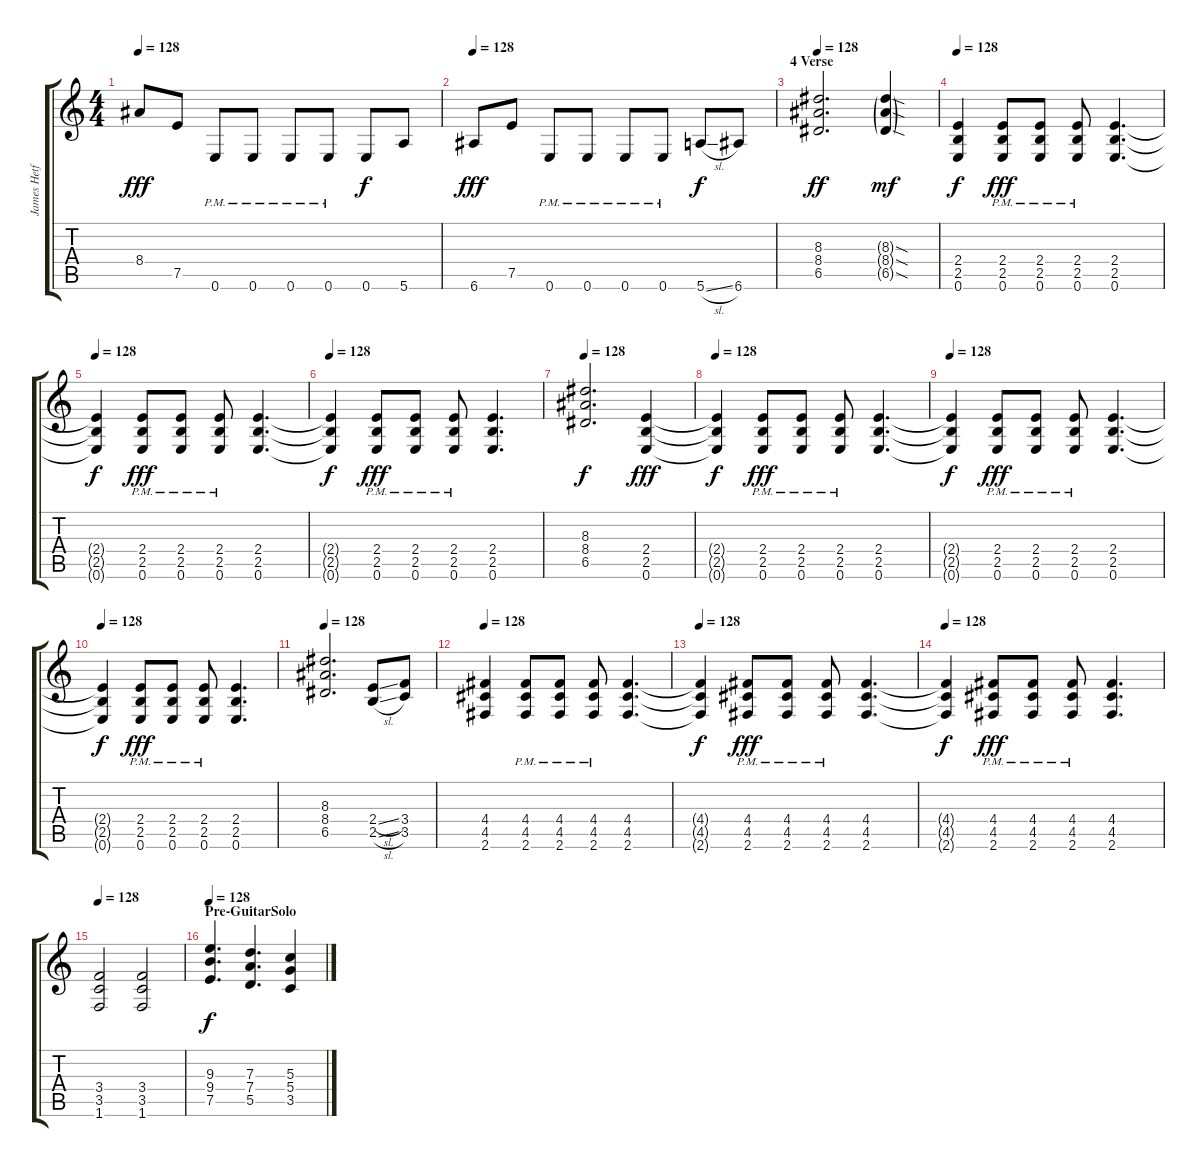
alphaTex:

\track ("James Hetfield (Guitar I)" "James Hetf") {instrument distortionguitar}
\staff {score tabs}
\tuning (E4 B3 G3 D3 A2 E2) {hide}
\ts (4 4)
\tempo 128
\clef g2
\ks c
8.4.8{dy fff} 7.5.8 0.6{pm}.8 0.6{pm}.8 0.6{pm}.8 0.6{pm}.8 0.6.8{dy f} 5.6.8 |
\tempo 128
6.6.8{dy fff} 7.5.8 0.6{pm}.8 0.6{pm}.8 0.6{pm}.8 0.6{pm}.8 5.6{sl}.8{dy f} 6.6.8 |
\section ("" "4 Verse")
\tempo 128
(8.3 8.4 6.5).2{d dy ff} (8.3{sod g} 8.4{sod g} 6.5{sod g}).4{dy mf} |
\tempo 128
(2.4 2.5 0.6).4{dy f} (2.4{pm} 2.5{pm} 0.6{pm}).8{dy fff} (2.4{pm} 2.5{pm} 0.6{pm}).8 (2.4{pm} 2.5{pm} 0.6{pm}).8 (2.4 2.5 0.6).4{d} |
\tempo 128
(2.4{t} 2.5{t} 0.6{t}).4{dy f} (2.4{pm} 2.5{pm} 0.6{pm}).8{dy fff} (2.4{pm} 2.5{pm} 0.6{pm}).8 (2.4{pm} 2.5{pm} 0.6{pm}).8 (2.4 2.5 0.6).4{d} |
\tempo 128
(2.4{t} 2.5{t} 0.6{t}).4{dy f} (2.4{pm} 2.5{pm} 0.6{pm}).8{dy fff} (2.4{pm} 2.5{pm} 0.6{pm}).8 (2.4{pm} 2.5{pm} 0.6{pm}).8 (2.4 2.5 0.6).4{d} |
\tempo 128
(8.3 8.4 6.5).2{d dy f} (2.4 2.5 0.6).4{dy fff} |
\tempo 128
(2.4{t} 2.5{t} 0.6{t}).4{dy f} (2.4{pm} 2.5{pm} 0.6{pm}).8{dy fff} (2.4{pm} 2.5{pm} 0.6{pm}).8 (2.4{pm} 2.5{pm} 0.6{pm}).8 (2.4 2.5 0.6).4{d} |
\tempo 128
(2.4{t} 2.5{t} 0.6{t}).4{dy f} (2.4{pm} 2.5{pm} 0.6{pm}).8{dy fff} (2.4{pm} 2.5{pm} 0.6{pm}).8 (2.4{pm} 2.5{pm} 0.6{pm}).8 (2.4 2.5 0.6).4{d} |
\tempo 128
(2.4{t} 2.5{t} 0.6{t}).4{dy f} (2.4{pm} 2.5{pm} 0.6{pm}).8{dy fff} (2.4{pm} 2.5{pm} 0.6{pm}).8 (2.4{pm} 2.5{pm} 0.6{pm}).8 (2.4 2.5 0.6).4{d} |
\tempo 128
(8.3 8.4 6.5).2{d} (2.4{sl} 2.5{sl}).8 (3.4 3.5).8 |
\tempo 128
(4.4 4.5 2.6).4 (4.4{pm} 4.5{pm} 2.6{pm}).8 (4.4{pm} 4.5{pm} 2.6{pm}).8 (4.4{pm} 4.5{pm} 2.6{pm}).8 (4.4 4.5 2.6).4{d} |
\tempo 128
(4.4{t} 4.5{t} 2.6{t}).4{dy f} (4.4{pm} 4.5{pm} 2.6{pm}).8{dy fff} (4.4{pm} 4.5{pm} 2.6{pm}).8 (4.4{pm} 4.5{pm} 2.6{pm}).8 (4.4 4.5 2.6).4{d} |
\tempo 128
(4.4{t} 4.5{t} 2.6{t}).4{dy f} (4.4{pm} 4.5{pm} 2.6{pm}).8{dy fff} (4.4{pm} 4.5{pm} 2.6{pm}).8 (4.4{pm} 4.5{pm} 2.6{pm}).8 (4.4 4.5 2.6).4{d} |
\tempo 128
(3.4 3.5 1.6).2 (3.4 3.5 1.6).2 |
\section ("" "Pre-GuitarSolo")
\tempo 128
(9.3 9.4 7.5).4{d dy f volume 11} (7.3 7.4 5.5).4{d} (5.3 5.4 3.5).4
